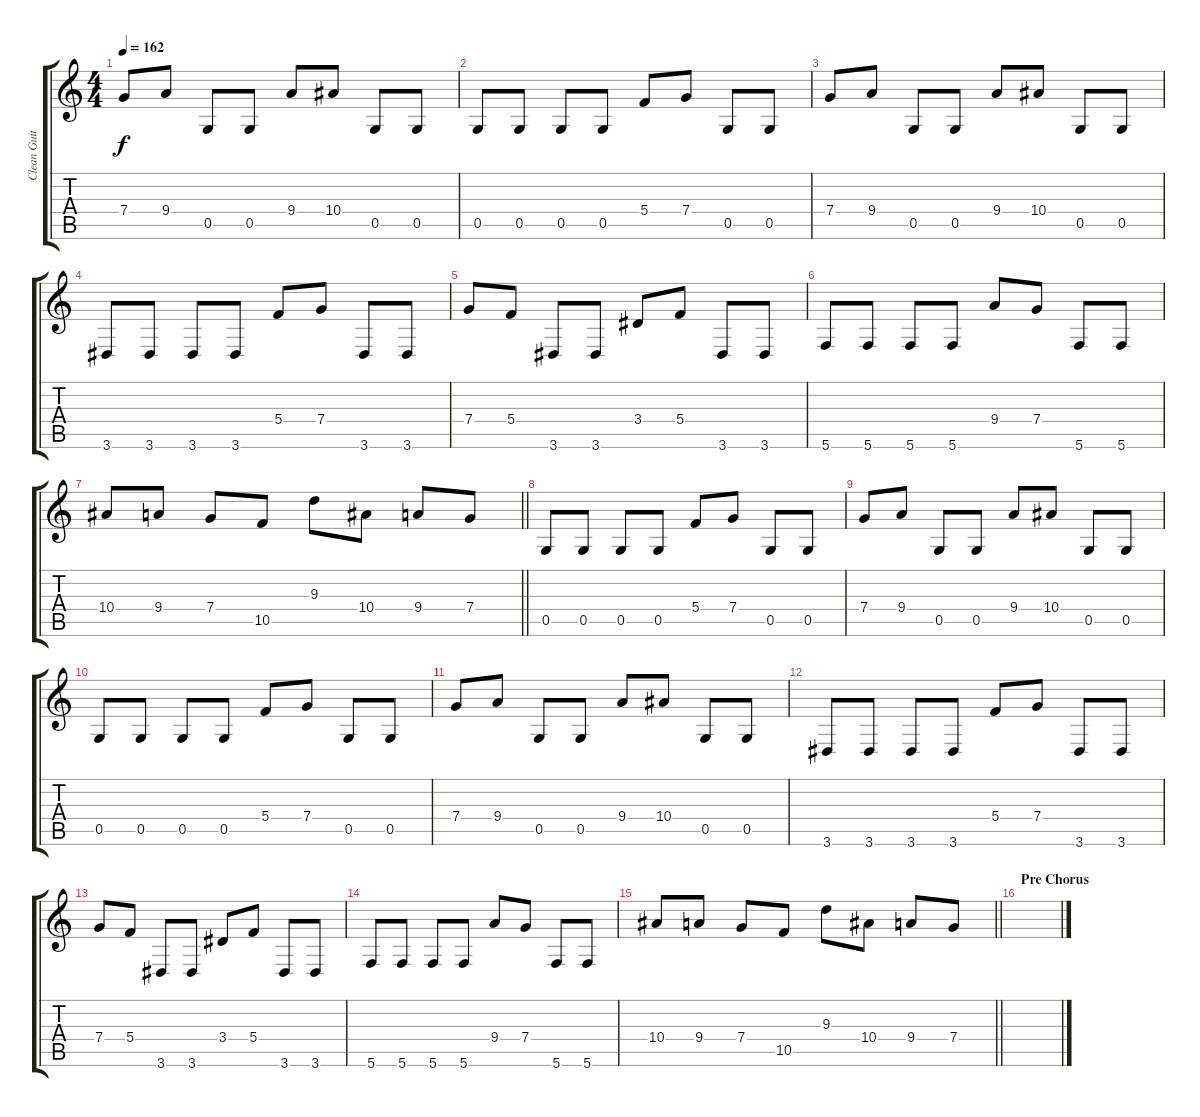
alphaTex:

\track ("Clean Guitar" "Clean Guit") {instrument electricguitarclean}
\staff {score tabs}
\tuning (D4 A3 F3 C3 G2 C2) {hide}
\ts (4 4)
\tempo 162
\clef g2
\ks c
7.4.8{dy f} 9.4.8 0.5.8 0.5.8 9.4.8 10.4.8 0.5.8 0.5.8 |
0.5.8 0.5.8 0.5.8 0.5.8 5.4.8 7.4.8 0.5.8 0.5.8 |
7.4.8 9.4.8 0.5.8 0.5.8 9.4.8 10.4.8 0.5.8 0.5.8 |
3.6.8 3.6.8 3.6.8 3.6.8 5.4.8 7.4.8 3.6.8 3.6.8 |
7.4.8 5.4.8 3.6.8 3.6.8 3.4.8 5.4.8 3.6.8 3.6.8 |
5.6.8 5.6.8 5.6.8 5.6.8 9.4.8 7.4.8 5.6.8 5.6.8 |
\barLineRight lightlight
10.4.8 9.4.8 7.4.8 10.5.8 9.3.8 10.4.8 9.4.8 7.4.8 |
0.5.8 0.5.8 0.5.8 0.5.8 5.4.8 7.4.8 0.5.8 0.5.8 |
7.4.8 9.4.8 0.5.8 0.5.8 9.4.8 10.4.8 0.5.8 0.5.8 |
0.5.8 0.5.8 0.5.8 0.5.8 5.4.8 7.4.8 0.5.8 0.5.8 |
7.4.8 9.4.8 0.5.8 0.5.8 9.4.8 10.4.8 0.5.8 0.5.8 |
3.6.8 3.6.8 3.6.8 3.6.8 5.4.8 7.4.8 3.6.8 3.6.8 |
7.4.8 5.4.8 3.6.8 3.6.8 3.4.8 5.4.8 3.6.8 3.6.8 |
5.6.8 5.6.8 5.6.8 5.6.8 9.4.8 7.4.8 5.6.8 5.6.8 |
\barLineRight lightlight
10.4.8 9.4.8 7.4.8 10.5.8 9.3.8 10.4.8 9.4.8 7.4.8 |
\section ("" "Pre Chorus")
